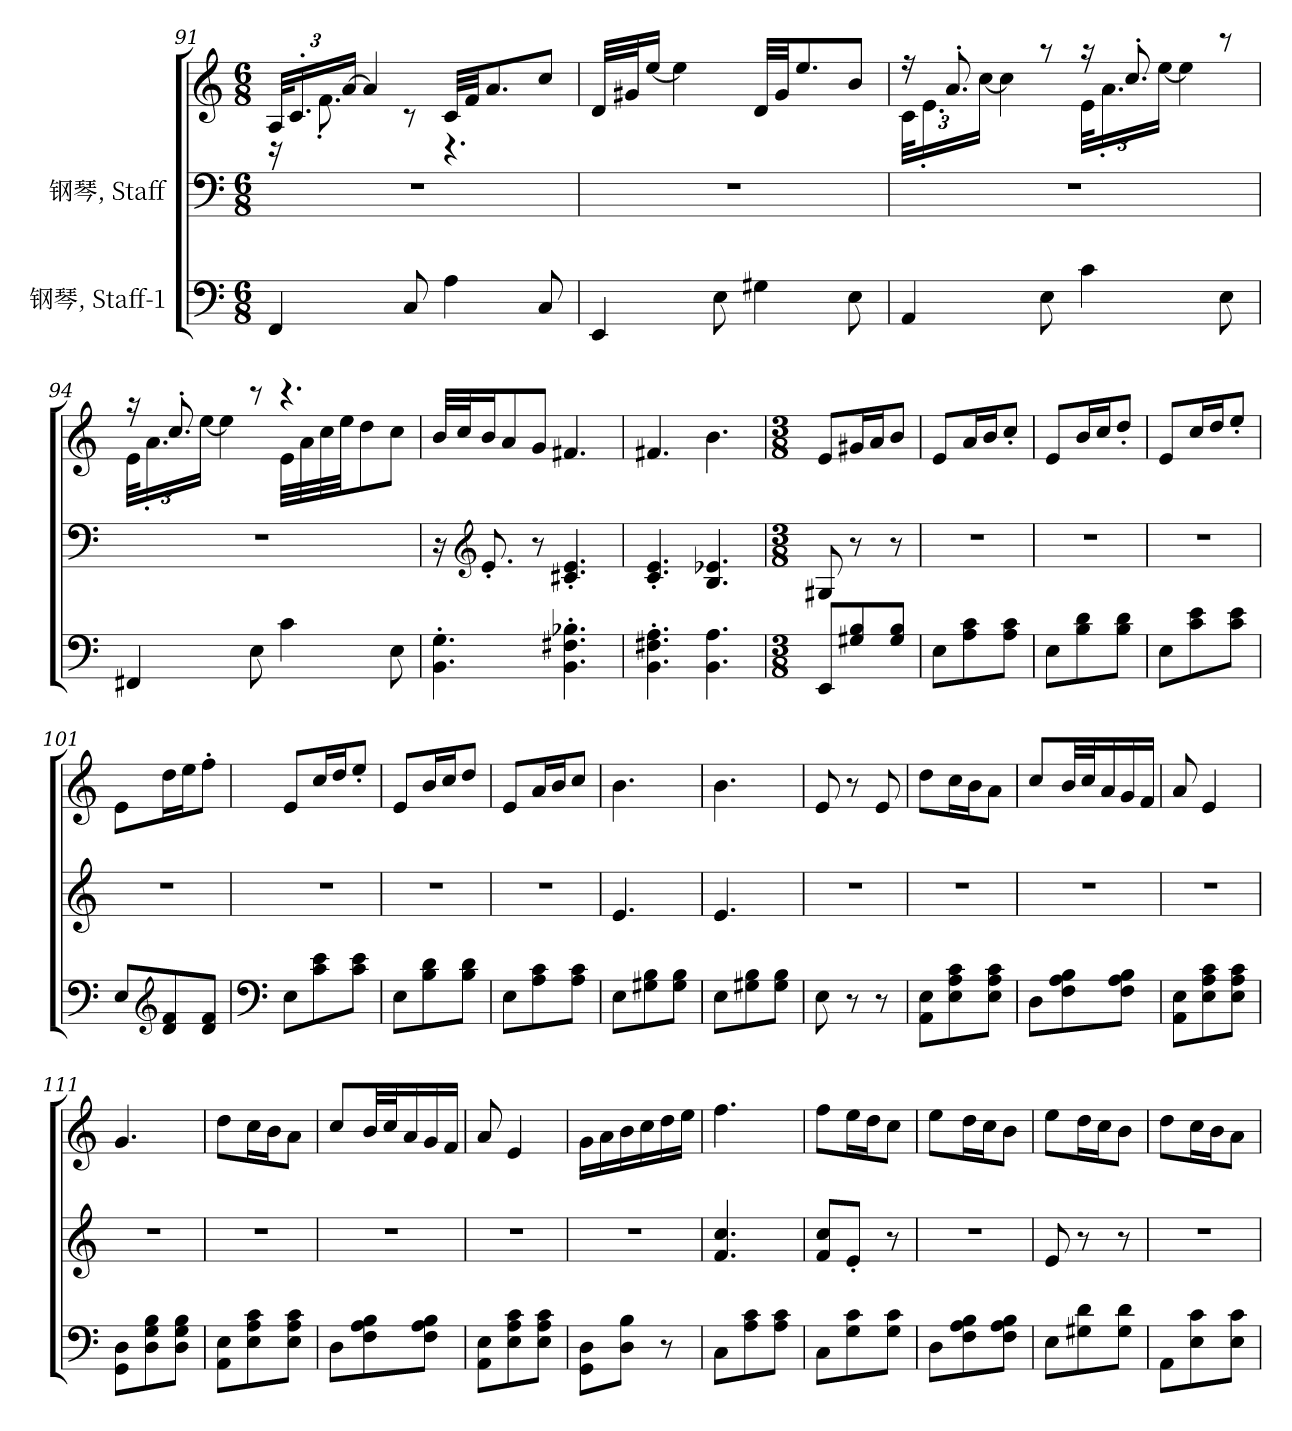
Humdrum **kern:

**kern	**kern	**kern
*part2	*part1	*part1
*staff3	*staff2	*staff1
*I"钢琴, Staff-1	*I"钢琴, Staff	*
!!LO:LB:g=z
*clefF4	*clefF4	*clefG2
*k[]	*k[]	*k[]
*M6/8	*M6/8	*M6/8
*	*	*Xbrackettup
=91	=91	=91
*	*	*^
4FF/	2.r	48A/KLL	16r
.	.	24.c'/	.
.	.	.	8.f'\
.	.	[24a/JJ	.
.	.	4a/]	.
8C/	.	.	8r
4A\	.	32c/LLL	4.r
.	.	32f/JJ	.
.	.	8.a/	.
8C/	.	8cc/J	.
*	*	*v	*v
=92	=92	=92
4EE/	2.r	32d/LLL
.	.	32g#X/J
.	.	[16ee/JJ
.	.	4ee\]
8E\	.	.
4G#X\	.	32d/LLL
.	.	32g#/JJ
.	.	8.ee/
8E\	.	8b/J
=93	=93	=93
*	*	*^
4AA/	2.r	16r	48c\KLL
.	.	.	24.e'\
.	.	8.a'/	.
.	.	.	[24cc\JJ
.	.	.	4cc\]
8E\	.	8r	.
4c\	.	16r	48e\KLL
.	.	.	24.a'\
.	.	8.cc'/	.
.	.	.	[24ee\JJ
.	.	.	4ee\]
8E\	.	8r	.
!!LO:LB:g=z	!!
=94	=94	=94	=94
4FF#X/	2.r	16r	48e\KLL
.	.	.	24.a'\
.	.	8.cc'/	.
.	.	.	[24ee\JJ
.	.	.	4ee\]
8E\	.	8r	.
4c\	.	4.r	32e\LLL
.	.	.	32a\
.	.	.	32cc\
.	.	.	32ee\JJ
.	.	.	8dd\
8E\	.	.	8cc\J
*	*	*v	*v
=95	=95	=95
4.BB\' 4.G\'	16r	32b/LLL
.	.	32cc/J
*	*clefG2	*
.	8.e'/	16b/J
.	.	8a/
.	8r	8g/J
4.BB\' 4.F#X\' 4.B-X\'	4.c#X/' 4.e/'	4.f#X/
=96	=96	=96
4.BB\' 4.F#X\' 4.A\'	4.c/' 4.e/'	4.f#X/
4.BB\ 4.A\	4.B/ 4.e-X/	4.b\
=97	=97	=97
*M3/8	*M3/8	*M3/8
*	*	*MM180
8EE/L	8G#X/	8e/L
8G#X/ 8B/	8r	16g#X/L
.	.	16a/J
8G#/ 8B/J	8r	8b/J
=98	=98	=98
8E\L	4.r	8e/L
8A\ 8c\	.	16a/L
.	.	16b/J
8A\ 8c\J	.	8cc'/J
!!LO:PB:g=z
=99	=99	=99
8E\L	4.r	8e/L
8B\ 8d\	.	16b/L
.	.	16cc/J
8B\ 8d\J	.	8dd'/J
=100	=100	=100
8E\L	4.r	8e/L
8c\ 8e\	.	16cc/L
.	.	16dd/J
8c\ 8e\J	.	8ee'/J
=101	=101	=101
8E/L	4.r	8e\L
*clefG2	*	*
8d/ 8f/	.	16dd\L
.	.	16ee\J
8d/ 8f/J	.	8ff'\J
=102	=102	=102
*clefF4	*	*
8E\L	4.r	8e/L
8c\ 8e\	.	16cc/L
.	.	16dd/J
8c\ 8e\J	.	8ee'/J
=103	=103	=103
8E\L	4.r	8e/L
8B\ 8d\	.	16b/L
.	.	16cc/J
8B\ 8d\J	.	8dd/J
=104	=104	=104
8E\L	4.r	8e/L
8A\ 8c\	.	16a/L
.	.	16b/J
8A\ 8c\J	.	8cc/J
=105	=105	=105
8E\L	4.e/	4.b\
8G#X\ 8B\	.	.
8G#\ 8B\J	.	.
=106	=106	=106
8E\L	4.e/	4.b\
8G#X\ 8B\	.	.
8G#\ 8B\J	.	.
!!LO:LB:g=z
=107	=107	=107
8E\	4.r	8e/
8r	.	8r
8r	.	8e/
=108	=108	=108
8AA\ 8E\L	4.r	8dd\L
8E\ 8A\ 8c\	.	16cc\L
.	.	16b\J
8E\ 8A\ 8c\J	.	8a\J
=109	=109	=109
8D\L	4.r	8cc/L
8F\ 8A\ 8B\	.	32b/LL
.	.	32cc/J
.	.	16a/
8F\ 8A\ 8B\J	.	16g/
.	.	16f/JJ
=110	=110	=110
8AA\ 8E\L	4.r	8a/
8E\ 8A\ 8c\	.	4e/
8E\ 8A\ 8c\J	.	.
=111	=111	=111
8GG\ 8D\L	4.r	4.g/
8D\ 8G\ 8B\	.	.
8D\ 8G\ 8B\J	.	.
=112	=112	=112
8AA\ 8E\L	4.r	8dd\L
8E\ 8A\ 8c\	.	16cc\L
.	.	16b\J
8E\ 8A\ 8c\J	.	8a\J
=113	=113	=113
8D\L	4.r	8cc/L
8F\ 8A\ 8B\	.	32b/LL
.	.	32cc/J
.	.	16a/
8F\ 8A\ 8B\J	.	16g/
.	.	16f/JJ
!!LO:LB:g=z
=114	=114	=114
8AA\ 8E\L	4.r	8a/
8E\ 8A\ 8c\	.	4e/
8E\ 8A\ 8c\J	.	.
=115	=115	=115
8GG\ 8D\L	4.r	16g\LL
.	.	16a\
8D\ 8B\J	.	16b\
.	.	16cc\
8r	.	16dd\
.	.	16ee\JJ
=116	=116	=116
8C\L	4.f/ 4.cc/	4.ff\
8A\ 8c\	.	.
8A\ 8c\J	.	.
=117	=117	=117
8C\L	8f/ 8cc/L	8ff\L
8G\ 8c\	8e'/J	16ee\L
.	.	16dd\J
8G\ 8c\J	8r	8cc\J
=118	=118	=118
8D\L	4.r	8ee\L
8F\ 8A\ 8B\	.	16dd\L
.	.	16cc\J
8F\ 8A\ 8B\J	.	8b\J
=119	=119	=119
8E\L	8e/	8ee\L
8G#X\ 8d\	8r	16dd\L
.	.	16cc\J
8G#\ 8d\J	8r	8b\J
=120	=120	=120
8AA\L	4.r	8dd\L
8E\ 8c\	.	16cc\L
.	.	16b\J
8E\ 8c\J	.	8a\J
=	=	=
*-	*-	*-
